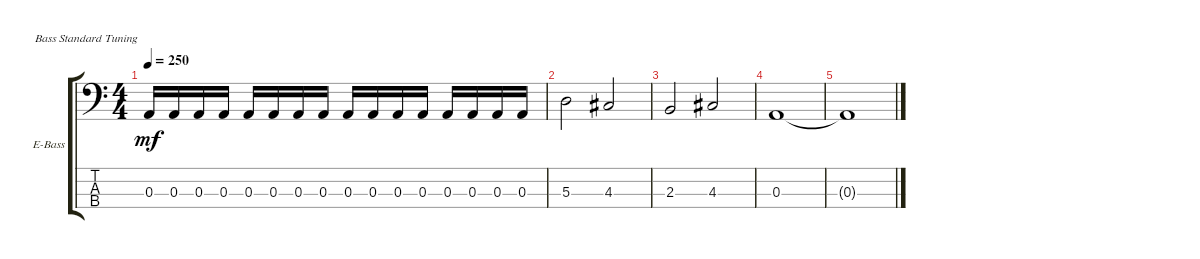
\defaultSystemsLayout 4
\bracketExtendMode groupsimilarinstruments
\firstSystemTrackNameOrientation horizontal
\otherSystemsTrackNameOrientation horizontal
\track ("Бася" "E-Bass") {instrument electricbassfinger}
\staff {score tabs}
\tuning (G2 D2 A1 E1)
\ts (4 4)
\tempo 250
\clef f4
\ks c
0.3.16{dy mf} 0.3.16 0.3.16 0.3.16 0.3.16 0.3.16 0.3.16 0.3.16 0.3.16 0.3.16 0.3.16 0.3.16 0.3.16 0.3.16 0.3.16 0.3.16 |
5.3.2 4.3.2 |
2.3.2 4.3.2 |
0.3.1 |
0.3{t}.1
